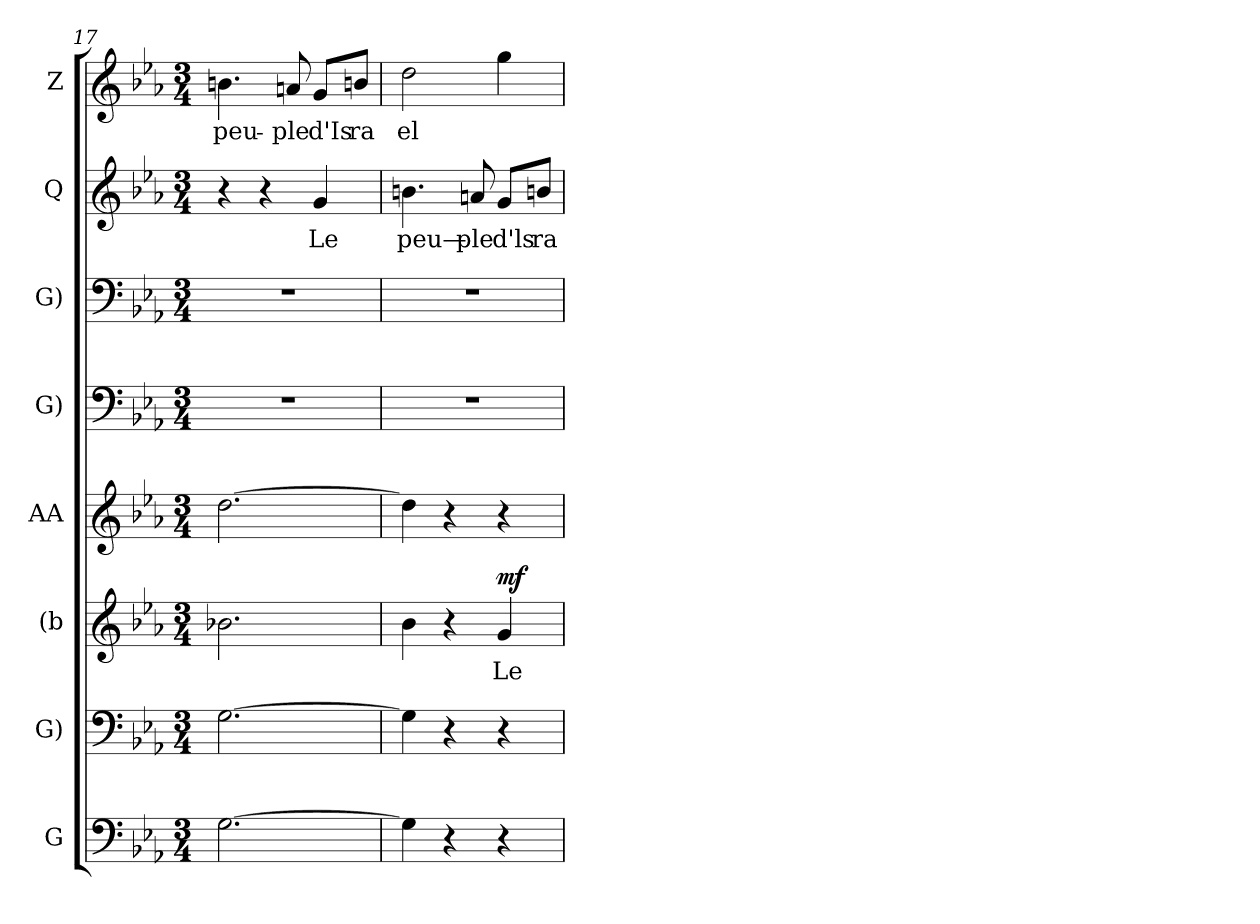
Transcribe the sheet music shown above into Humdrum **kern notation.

**kern	**kern	**kern	**text	**dynam	**kern	**kern	**kern	**kern	**text	**kern	**text
*part8	*part7	*part6	*part6	*part6	*part5	*part4	*part3	*part2	*part2	*part1	*part1
*staff8	*staff7	*staff6	*staff6	*staff6	*staff5	*staff4	*staff3	*staff2	*staff2	*staff1	*staff1
*I"G	*I"G)	*I"(b	*	*	*I"AA	*I"G)	*I"G)	*I"Q	*	*I"Z	*
*clefF4	*clefF4	*clefG2	*	*	*clefG2	*clefF4	*clefF4	*clefG2	*	*clefG2	*
*k[b-e-a-]	*k[b-e-a-]	*k[b-e-a-]	*	*	*k[b-e-a-]	*k[b-e-a-]	*k[b-e-a-]	*k[b-e-a-]	*	*k[b-e-a-]	*
*M3/4	*M3/4	*M3/4	*	*	*M3/4	*M3/4	*M3/4	*M3/4	*	*M3/4	*
=17	=17	=17	=17	=17	=17	=17	=17	=17	=17	=17	=17
[2.Gi\	[2.Gi\	2.b-Xi\	.	.	[2.ddi\	2.r	2.r	4r	.	4.bni\	peu-
.	.	.	.	.	.	.	.	4r	.	.	.
.	.	.	.	.	.	.	.	.	.	8ani/	ple
.	.	.	.	.	.	.	.	4gi/	Le	8gi/L	d'Is
.	.	.	.	.	.	.	.	.	.	8bni/J	ra
=18	=18	=18	=18	=18	=18	=18	=18	=18	=18	=18	=18
4Gi\]	4Gi\]	4b-i\	.	.	4ddi\]	2.r	2.r	4.bni\	peu—	2ddi\	el
4r	4r	4r	.	.	4r	.	.	.	.	.	.
.	.	.	.	.	.	.	.	8ani/	ple	.	.
!	!	!	!	!LO:DY:a	!	!	!	!	!	!	!
4r	4r	4gi/	Le	mf	4r	.	.	8gi/L	d'ls	4ggi\	.
.	.	.	.	.	.	.	.	8bni/J	ra	.	.
=	=	=	=	=	=	=	=	=	=	=	=
*-	*-	*-	*-	*-	*-	*-	*-	*-	*-	*-	*-
